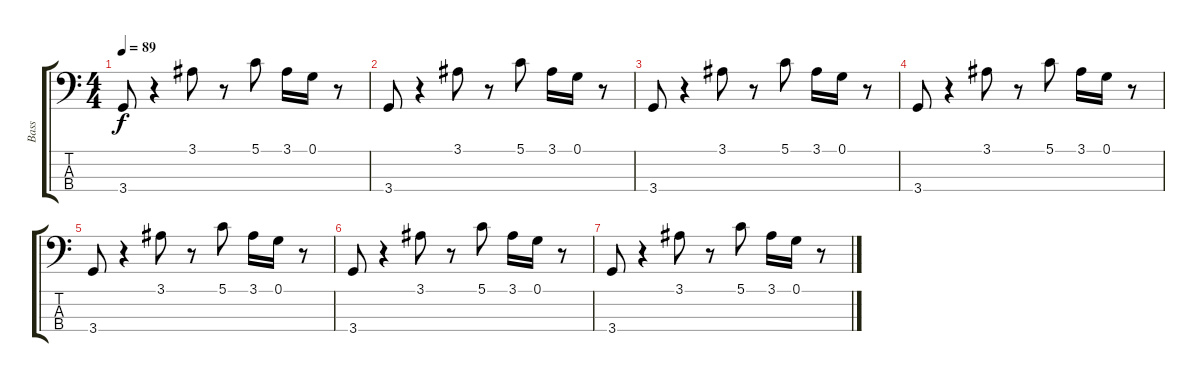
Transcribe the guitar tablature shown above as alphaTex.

\track ("Bass" "Bass") {instrument electricbassfinger}
\staff {score tabs}
\tuning (G2 D2 A1 E1) {hide}
\ts (4 4)
\tempo 89
\clef f4
\ks c
3.4.8{dy f} r.4 3.1.8 r.8 5.1.8 3.1.16 0.1.16 r.8 |
3.4.8 r.4 3.1.8 r.8 5.1.8 3.1.16 0.1.16 r.8 |
3.4.8 r.4 3.1.8 r.8 5.1.8 3.1.16 0.1.16 r.8 |
3.4.8 r.4 3.1.8 r.8 5.1.8 3.1.16 0.1.16 r.8 |
3.4.8 r.4 3.1.8 r.8 5.1.8 3.1.16 0.1.16 r.8 |
3.4.8 r.4 3.1.8 r.8 5.1.8 3.1.16 0.1.16 r.8 |
3.4.8 r.4 3.1.8 r.8 5.1.8 3.1.16 0.1.16 r.8
